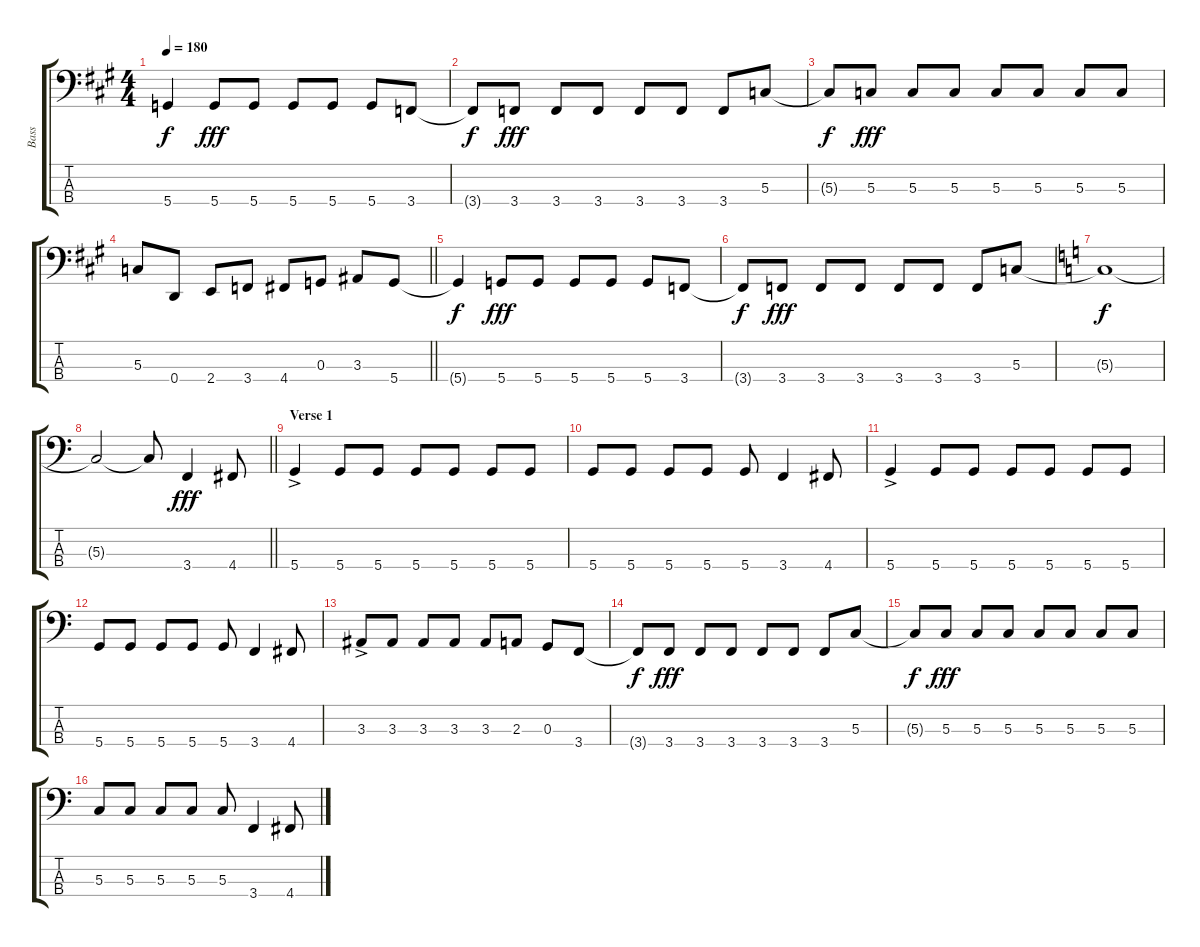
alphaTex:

\track ("Bass" "Bass") {instrument electricbasspick}
\staff {score tabs}
\tuning (F2 C2 G1 D1) {hide}
\ts (4 4)
\tempo 180
\clef f4
\ks a
5.4{t}.4{dy f} 5.4.8{dy fff} 5.4.8 5.4.8 5.4.8 5.4.8 3.4.8 |
3.4{t}.8{dy f} 3.4.8{dy fff} 3.4.8 3.4.8 3.4.8 3.4.8 3.4.8 5.3.8 |
5.3{t}.8{dy f} 5.3.8{dy fff} 5.3.8 5.3.8 5.3.8 5.3.8 5.3.8 5.3.8 |
\barLineRight lightlight
5.3.8 0.4.8 2.4.8 3.4.8 4.4.8 0.3.8 3.3.8 5.4.8 |
5.4{t}.4{dy f} 5.4.8{dy fff} 5.4.8 5.4.8 5.4.8 5.4.8 3.4.8 |
3.4{t}.8{dy f} 3.4.8{dy fff} 3.4.8 3.4.8 3.4.8 3.4.8 3.4.8 5.3.8 |
\ks c
5.3{t}.1{dy f} |
\barLineRight lightlight
5.3{t}.2 5.3{t}.8 3.4.4{dy fff} 4.4.8 |
\section ("" "Verse 1")
5.4{ac}.4 5.4.8 5.4.8 5.4.8 5.4.8 5.4.8 5.4.8 |
5.4.8 5.4.8 5.4.8 5.4.8 5.4.8 3.4.4 4.4.8 |
5.4{ac}.4 5.4.8 5.4.8 5.4.8 5.4.8 5.4.8 5.4.8 |
5.4.8 5.4.8 5.4.8 5.4.8 5.4.8 3.4.4 4.4.8 |
3.3{ac}.8 3.3.8 3.3.8 3.3.8 3.3.8 2.3.8 0.3.8 3.4.8 |
3.4{t}.8{dy f} 3.4.8{dy fff} 3.4.8 3.4.8 3.4.8 3.4.8 3.4.8 5.3.8 |
5.3{t}.8{dy f} 5.3.8{dy fff} 5.3.8 5.3.8 5.3.8 5.3.8 5.3.8 5.3.8 |
5.3.8 5.3.8 5.3.8 5.3.8 5.3.8 3.4.4 4.4.8
